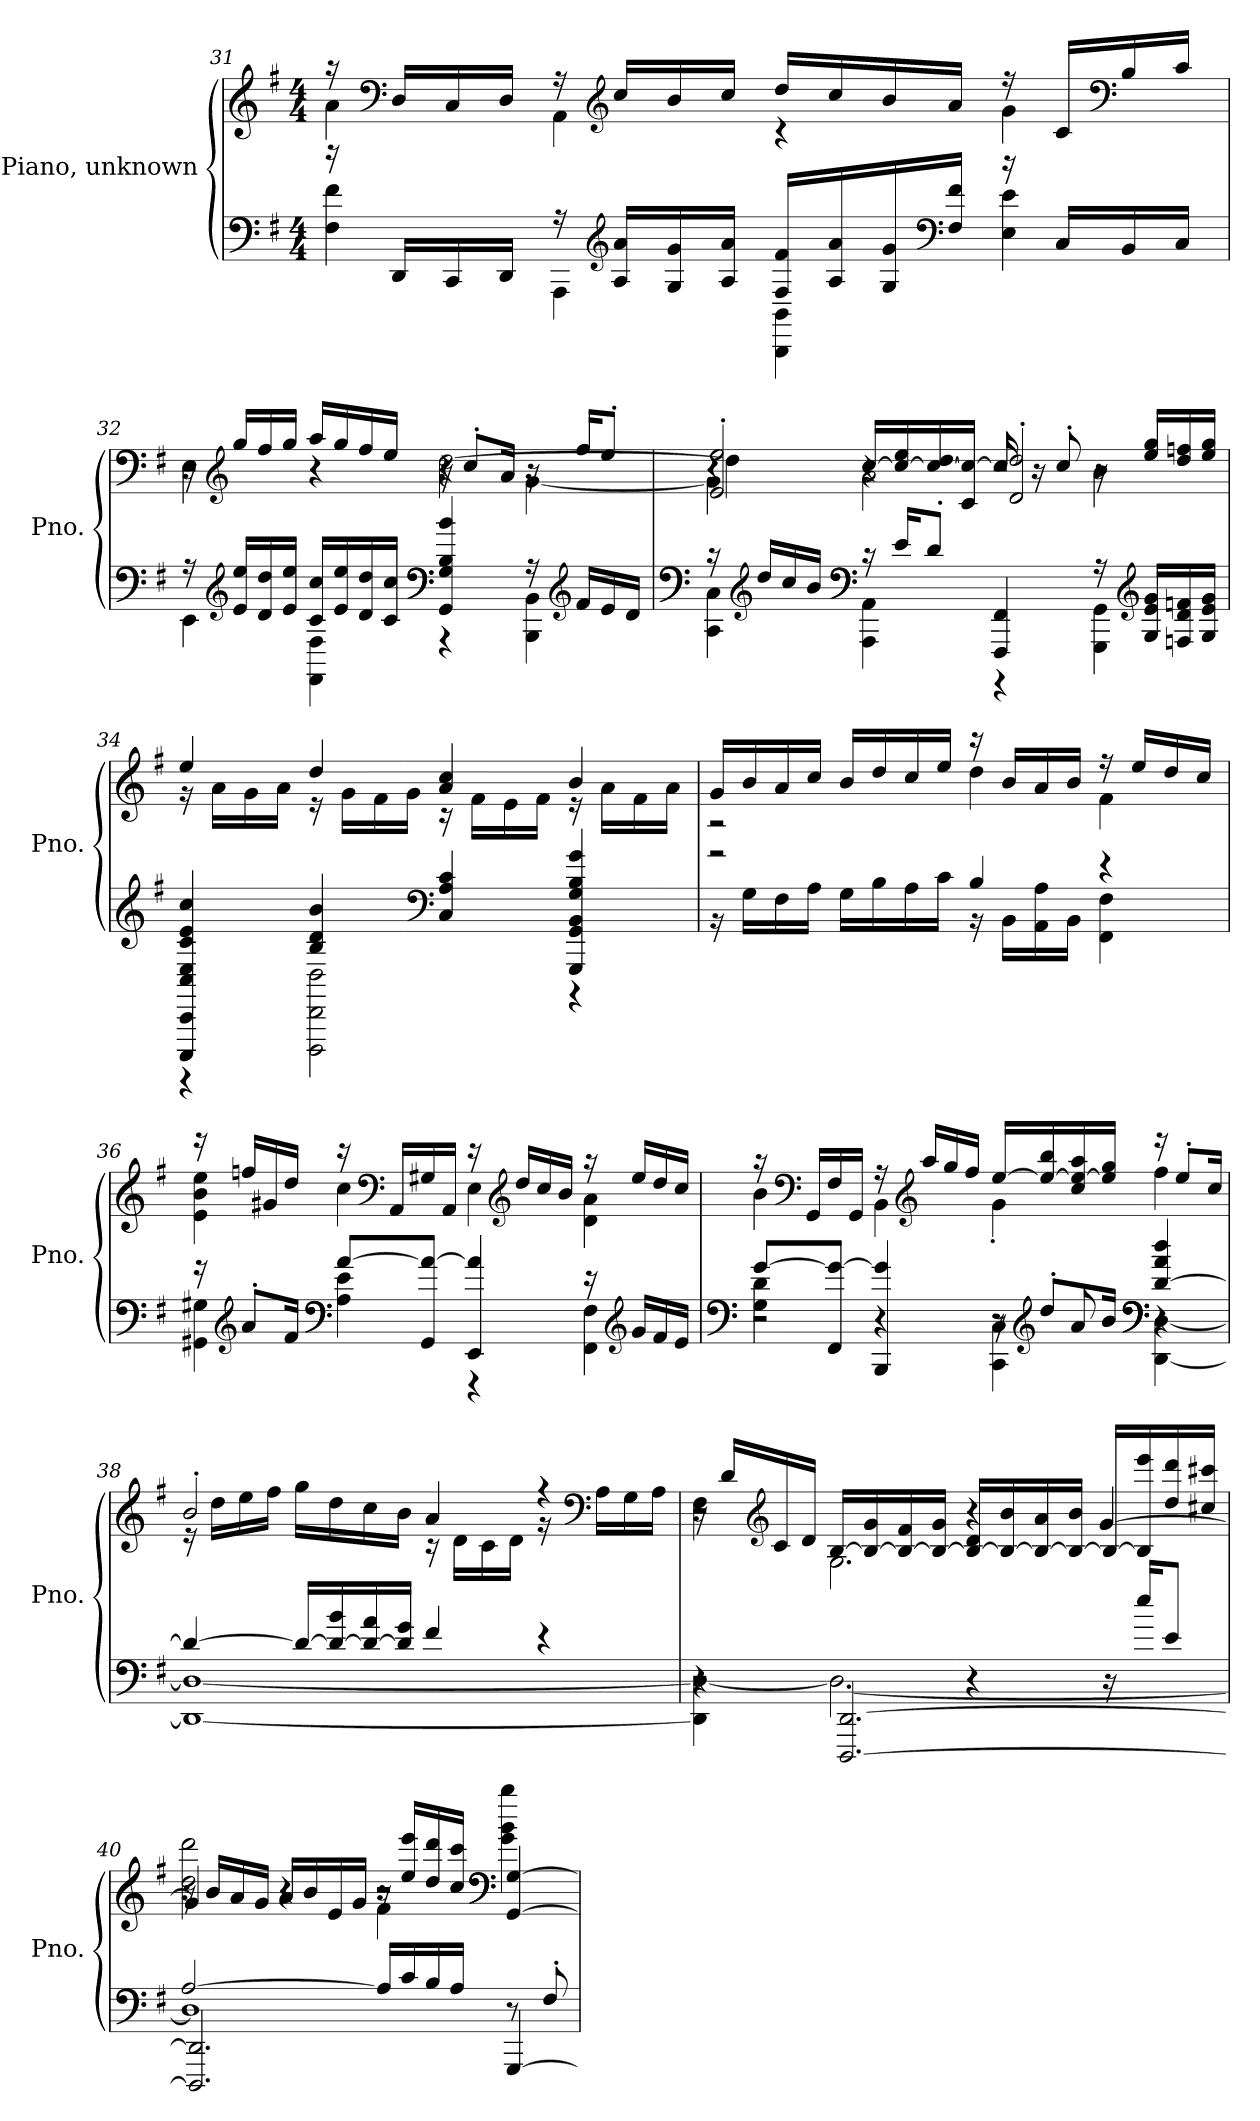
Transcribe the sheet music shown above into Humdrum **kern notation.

**kern	**kern
*part1	*part1
*staff2	*staff1
*I"Piano, unknown	*
*I'Pno.	*
!!LO:LB:g=z
*clefF4	*clefG2
*k[f#]	*k[f#]
*M4/4	*M4/4
=31	=31
*^	*^
16r	4F#\ 4f#\	16r	4a\
*	*	*clefF4	*
16DD/LL	.	16D/LL	.
16CC/	.	16C/	.
16DD/JJ	.	16D/JJ	.
16r	4AAA\	16r	4AA\
*clefG2	*	*clefG2	*
16A/ 16a/LL	.	16cc/LL	.
16G/ 16g/	.	16b/	.
16A/ 16a/JJ	.	16cc/JJ	.
16F#/ 16f#/LL	4BBB\ 4BB\	16dd/LL	4r
16A/ 16a/	.	16cc/	.
16G/ 16g/	.	16b/	.
*clefF4	*	*	*
16F#/ 16f#/JJ	.	16a/JJ	.
16r	4E\ 4e\	16r	4g\
16C/LL	.	16c/LL	.
*	*	*clefF4	*
16BB/	.	16B/	.
16C/JJ	.	16c/JJ	.
!!LO:PB:g=z
=32	=32	=32	=32
*	*	*	*^
16r	4EE\	16r	2r	4E\
*clefG2	*	*clefG2	*	*
16e/ 16ee/LL	.	16gg/LL	.	.
16d/ 16dd/	.	16ff#/	.	.
16e/ 16ee/JJ	.	16gg/JJ	.	.
16c/ 16cc/LL	4FF#\ 4F#\	16aa/LL	.	4r
16e/ 16ee/	.	16gg/	.	.
16d/ 16dd/	.	16ff#/	.	.
16c/ 16cc/JJ	.	16ee/JJ	.	.
*clefF4	*	*	*	*
4GG/ 4G/ 4B/ 4b/	4r	16r	4r	[2dd\
.	.	8cc'/L	.	.
.	.	16a/Jk	.	.
16r	4BBB\ 4BB\	16r	[4g\	.
*clefG2	*	*	*	*
16f#/LL	.	16ff#/KL	.	.
16e/	.	8ee'/J	.	.
16d/JJ	.	.	.	.
*	*	*v	*v	*v
!!LO:LB:g=z
=33	=33	=33
*clefF4	*	*
*	*	*^
*	*	*	*^
*	*	*	*	*^
16r	4CC\ 4C\	4r	4g\]	2e/' 2ee/'	4dd\]
*clefG2	*	*	*	*	*
16dd/LL	.	.	.	.	.
16cc/	.	.	.	.	.
16b/JJ	.	.	.	.	.
*clefF4	*	*	*	*	*
16r	4AAA\ 4AA\	[16cc/LL	2a\	.	4r
16e/KL	.	16cc/_ 16ee/	.	.	.
8d'/J	.	16cc/_ 16dd/	.	.	.
.	.	16c/ 16cc/_JJ	.	.	.
4FFF#/ 4FF#/	4r	16cc/]	.	2d/' 2dd/'	2r
.	.	16r	.	.	.
.	.	8cc'/	.	.	.
16r	4GGG\ 4GG\	16r	4b\	.	.
*clefG2	*	*	*	*	*
16G/ 16e/ 16g/LL	.	16ee/ 16gg/LL	.	.	.
16Fn/ 16d/ 16fn/	.	16dd/ 16ffn/	.	.	.
16G/ 16e/ 16g/JJ	.	16ee/ 16gg/JJ	.	.	.
*	*	*	*v	*v	*v
=34	=34	=34	=34
4CCC/ 4CC/ 4C/ 4E/ 4c/ 4e/ 4cc/	4r	4ee/	16r
.	.	.	16a\LL
.	.	.	16g\
.	.	.	16a\JJ
4B/ 4d/ 4b/	2DDD\ 2DD\ 2D\	4dd/	16r
.	.	.	16g\LL
.	.	.	16f#\
.	.	.	16g\JJ
*clefF4	*	*	*
4C/ 4A/ 4c/	.	4a/ 4cc/	16r
.	.	.	16f#\LL
.	.	.	16e\
.	.	.	16f#\JJ
4GGG/ 4GG/ 4BB/ 4G/ 4B/ 4g/	4r	4b/	16r
.	.	.	16a\LL
.	.	.	16f#\
.	.	.	16a\JJ
!!LO:LB:g=z	!!
=35	=35	=35	=35
2r	16r	16g/LL	2r
.	16G\LL	16b/	.
.	16F#\	16a/	.
.	16A\JJ	16cc/JJ	.
.	16G\LL	16b/LL	.
.	16B\	16dd/	.
.	16A\	16cc/	.
.	16c\JJ	16ee/JJ	.
4B/	16r	16r	4dd\
.	16BB\LL	16b/LL	.
.	16AA\ 16A\	16a/	.
.	16BB\JJ	16b/JJ	.
4r	4FF#\ 4F#\	16r	4f#\
.	.	16ee/LL	.
.	.	16dd/	.
.	.	16cc/JJ	.
=36	=36	=36	=36
16r	4GG#X\ 4G#X\	16r	4e\ 4b\ 4ee\
*clefG2	*	*	*
8a'/L	.	16ffn/LL	.
.	.	16g#X/	.
16f#/Jk	.	16dd/JJ	.
*clefF4	*	*	*
[8a/L	4A\ 4e\	16r	4cc\
*	*	*clefF4	*
.	.	16AA/LL	.
8GG#/ 8a/_J	.	16G#X/	.
.	.	16AA/JJ	.
4EE/ 4a/]	4r	16r	4E\
*	*	*clefG2	*
.	.	16dd/LL	.
.	.	16cc/	.
.	.	16b/JJ	.
16r	4FF#\ 4F#\	16r	4d\ 4a\
*clefG2	*	*	*
16g/LL	.	16ee/LL	.
16f#/	.	16dd/	.
16e/JJ	.	16cc/JJ	.
*v	*v	*	*
!!LO:LB:g=z	!!
=37	=37	=37
*clefF4	*	*
*^	*	*
*	*^	*	*
[8g/L	4G\ 4d\	2r	16r	4b\
*	*	*	*clefF4	*
.	.	.	16GG/LL	.
8FF#/ 8g/_J	.	.	16F#/	.
.	.	.	16GG/JJ	.
4BBB/ 4g/]	4r	.	16r	4BB\
*	*	*	*clefG2	*
.	.	.	16aa/LL	.
.	.	.	16gg/	.
.	.	.	16ff#/JJ	.
16r	4CC\ 4C\	8r	[16ee/LL	4g'\
*clefG2	*	*	*	*
8dd'/L	.	.	16ee/_ 16bb/	.
.	.	8a/	16cc/ 16ee/_ 16aa/	.
16b/Jk	.	.	16ee/] 16gg/JJ	.
*clefF4	*	*	*	*
[4d/ 4a/ 4dd/	[4DD\ [4D\	4r	16r	4ff#\
.	.	.	8ee'/L	.
.	.	.	16cc/Jk	.
*	*v	*v	*	*
=38	=38	=38	=38
4d/_	1DD_ 1D_	2b'/	16r
.	.	.	16dd\LL
.	.	.	16ee\
.	.	.	16ff#\JJ
16d/LL_	.	.	16gg\LL
16d/_ 16b/	.	.	16dd\
16d/_ 16a/	.	.	16cc\
16d/] 16g/JJ	.	.	16b\JJ
4f#/	.	4a/	16r
.	.	.	16d\LL
.	.	.	16c\
.	.	.	16d\JJ
4r	.	4r	16r
*	*	*clefF4	*
.	.	.	16A\LL
.	.	.	16G\
.	.	.	16A\JJ
!!LO:LB:g=z
=39	=39	=39	=39
*	*^	*	*^
2r	4DD\] 4D\_	4r	16r	4F#\	2r
.	.	.	16d/LL	.	.
*	*	*	*clefG2	*	*
.	.	.	16c/	.	.
.	.	.	16d/JJ	.	.
.	2.D\_	[2.DDD/ [2.DD/	[16B/LL	2.G\	.
.	.	.	16B/_ 16g/	.	.
.	.	.	16B/_ 16f#/	.	.
.	.	.	16B/_ 16g/JJ	.	.
4r	.	.	16B/_ 16d/LL	.	4r
.	.	.	16B/_ 16b/	.	.
.	.	.	16B/_ 16a/	.	.
.	.	.	16B/_ 16b/JJ	.	.
16r	.	.	16B/LL_	.	[4g/
16ee/KL	.	.	16B/] 16eee/	.	.
8e/J	.	.	16dd/ 16ddd/	.	.
.	.	.	16cc#X/ 16ccc#X/JJ	.	.
=40	=40	=40	=40	=40	=40
[2A/	1D]	2.DDD/] 2.DD/]	16r	2dd\ 2ddd\	4g/]
.	.	.	16b/LL	.	.
.	.	.	16a/	.	.
.	.	.	16g/JJ	.	.
.	.	.	16a/LL	.	4r
.	.	.	16b/	.	.
.	.	.	16e/	.	.
.	.	.	16g/JJ	.	.
16A/LL]	.	.	16r	4f#\	2r
16c/	.	.	16ee/ 16eee/LL	.	.
16B/	.	.	16dd/ 16ddd/	.	.
16A/JJ	.	.	16cc/ 16ccc/JJ	.	.
*	*	*	*clefF4	*	*
8r	.	[4GGG/	[4GG/ [4G/	4g\ 4b\ 4bb\	.
8F#'/	.	.	.	.	.
*v	*v	*v	*	*	*
*	*v	*v	*v
=	=
*-	*-
